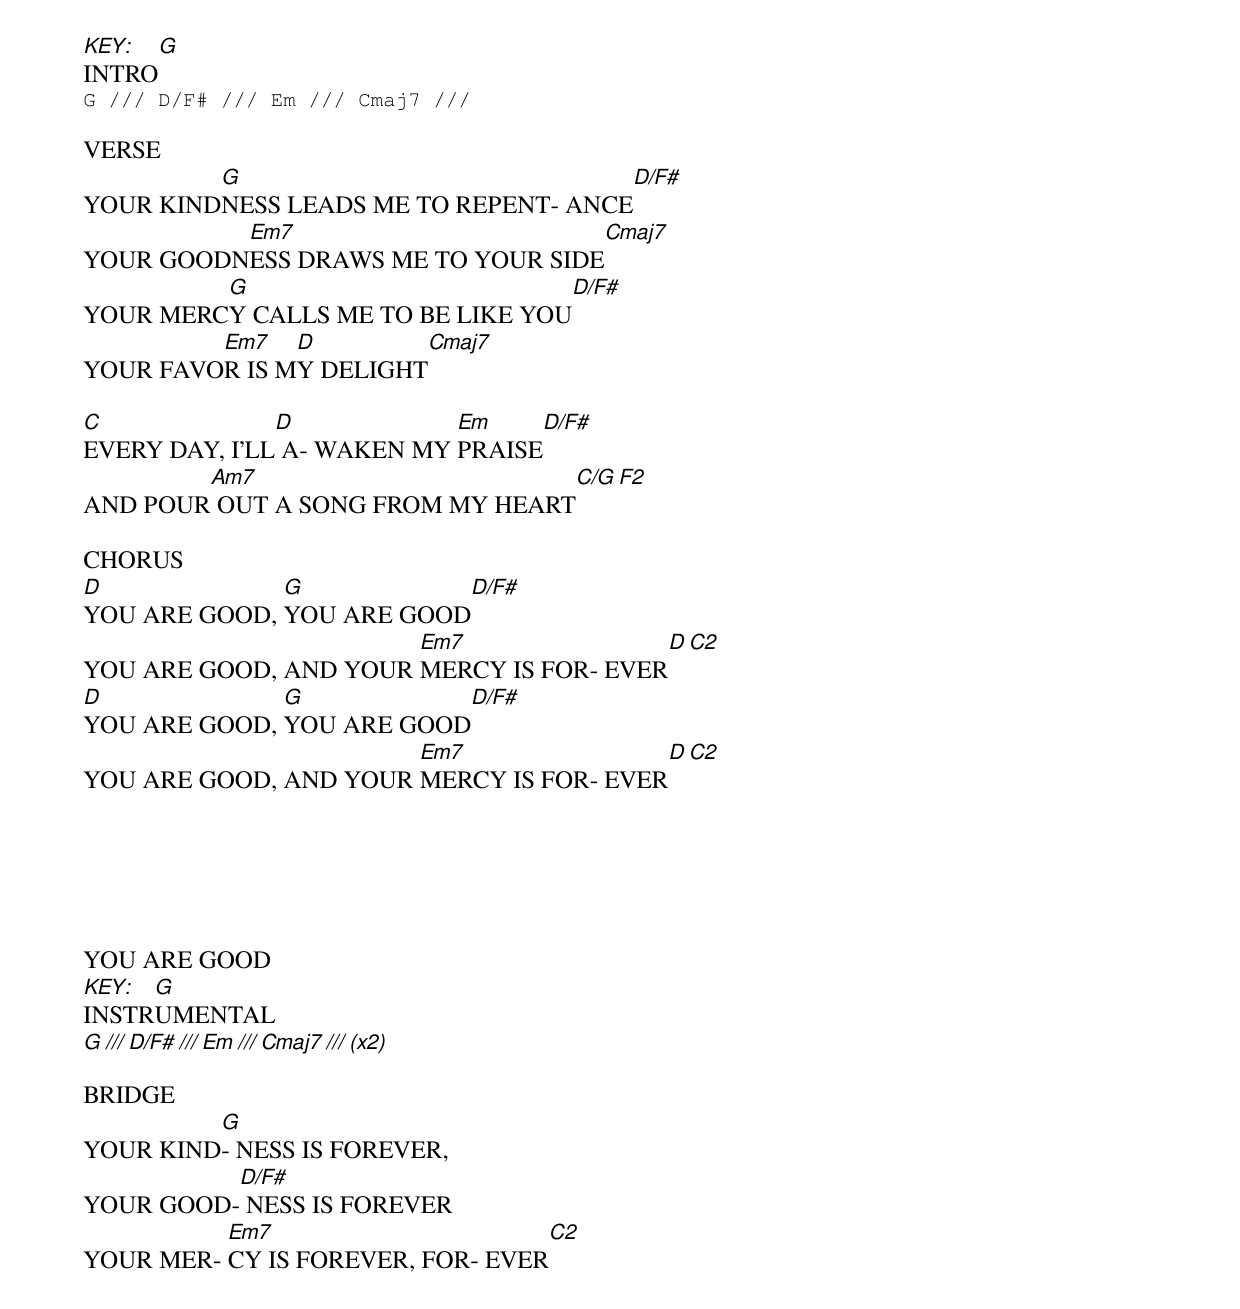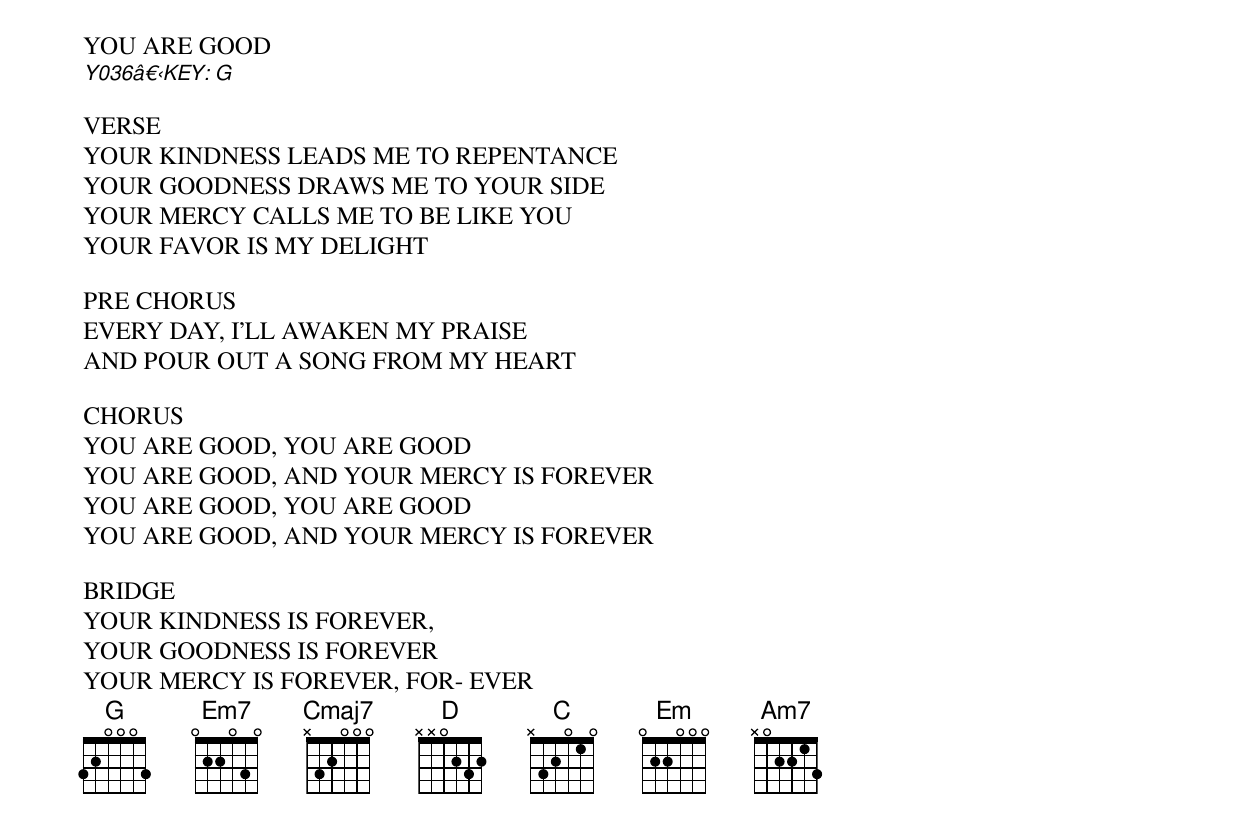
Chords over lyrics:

KEY: G
INTRO
G /// D/F# /// Em /// Cmaj7 ///

VERSE
         G                                                 D/F#
YOUR KINDNESS LEADS ME TO REPENT- ANCE
          Em7                                              Cmaj7
YOUR GOODNESS DRAWS ME TO YOUR SIDE
         G                                      D/F#
YOUR MERCY CALLS ME TO BE LIKE YOU
         Em7   D             Cmaj7
YOUR FAVOR IS MY DELIGHT

C              D            Em           D/F#
EVERY DAY, I'LL A- WAKEN MY PRAISE
        Am7                       C/G                   F2
AND POUR OUT A SONG FROM MY HEART

CHORUS
D             G                                   D/F#
YOU ARE GOOD, YOU ARE GOOD
                       Em7                              D       C2
YOU ARE GOOD, AND YOUR MERCY IS FOR- EVER
D             G                                   D/F#
YOU ARE GOOD, YOU ARE GOOD
                       Em7                              D       C2
YOU ARE GOOD, AND YOUR MERCY IS FOR- EVER






YOU ARE GOOD
KEY: G
INSTRUMENTAL
G /// D/F# /// Em /// Cmaj7 /// (x2)

BRIDGE
         G
YOUR KIND- NESS IS FOREVER,
          D/F#
YOUR GOOD- NESS IS FOREVER
          Em7                                   C2
YOUR MER- CY IS FOREVER, FOR- EVER




























YOU ARE GOOD
Y036â€‹KEY: G

VERSE
YOUR KINDNESS LEADS ME TO REPENTANCE
YOUR GOODNESS DRAWS ME TO YOUR SIDE
YOUR MERCY CALLS ME TO BE LIKE YOU
YOUR FAVOR IS MY DELIGHT

PRE CHORUS
EVERY DAY, I'LL AWAKEN MY PRAISE
AND POUR OUT A SONG FROM MY HEART

CHORUS
YOU ARE GOOD, YOU ARE GOOD
YOU ARE GOOD, AND YOUR MERCY IS FOREVER
YOU ARE GOOD, YOU ARE GOOD
YOU ARE GOOD, AND YOUR MERCY IS FOREVER

BRIDGE
YOUR KINDNESS IS FOREVER,
YOUR GOODNESS IS FOREVER
YOUR MERCY IS FOREVER, FOR- EVER
